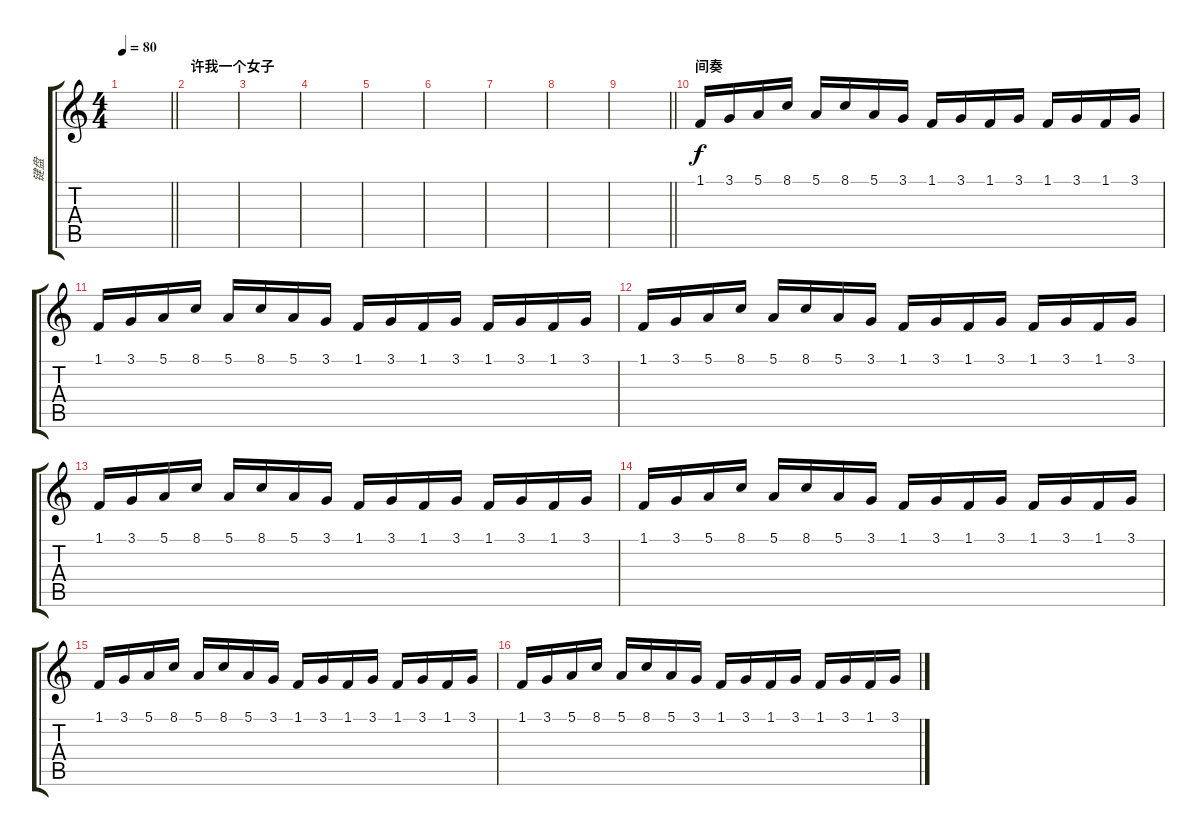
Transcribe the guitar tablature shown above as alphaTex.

\track ("键盘" "键盘") {instrument clarinet}
\staff {score tabs}
\tuning (E4 B3 G3 D3 A2 E2) {hide}
\ts (4 4)
\tempo 80
\clef g2
\barLineRight lightlight
\ks c
|
\section ("" "许我一个女子")
|
|
|
|
|
|
|
\barLineRight lightlight
|
\section ("" "间奏")
1.1.16 3.1.16 5.1.16 8.1.16 5.1.16 8.1.16 5.1.16 3.1.16 1.1.16 3.1.16 1.1.16 3.1.16 1.1.16 3.1.16 1.1.16 3.1.16 |
1.1.16 3.1.16 5.1.16 8.1.16 5.1.16 8.1.16 5.1.16 3.1.16 1.1.16 3.1.16 1.1.16 3.1.16 1.1.16 3.1.16 1.1.16 3.1.16 |
1.1.16 3.1.16 5.1.16 8.1.16 5.1.16 8.1.16 5.1.16 3.1.16 1.1.16 3.1.16 1.1.16 3.1.16 1.1.16 3.1.16 1.1.16 3.1.16 |
1.1.16 3.1.16 5.1.16 8.1.16 5.1.16 8.1.16 5.1.16 3.1.16 1.1.16 3.1.16 1.1.16 3.1.16 1.1.16 3.1.16 1.1.16 3.1.16 |
1.1.16 3.1.16 5.1.16 8.1.16 5.1.16 8.1.16 5.1.16 3.1.16 1.1.16 3.1.16 1.1.16 3.1.16 1.1.16 3.1.16 1.1.16 3.1.16 |
1.1.16 3.1.16 5.1.16 8.1.16 5.1.16 8.1.16 5.1.16 3.1.16 1.1.16 3.1.16 1.1.16 3.1.16 1.1.16 3.1.16 1.1.16 3.1.16 |
1.1.16 3.1.16 5.1.16 8.1.16 5.1.16 8.1.16 5.1.16 3.1.16 1.1.16 3.1.16 1.1.16 3.1.16 1.1.16 3.1.16 1.1.16 3.1.16
